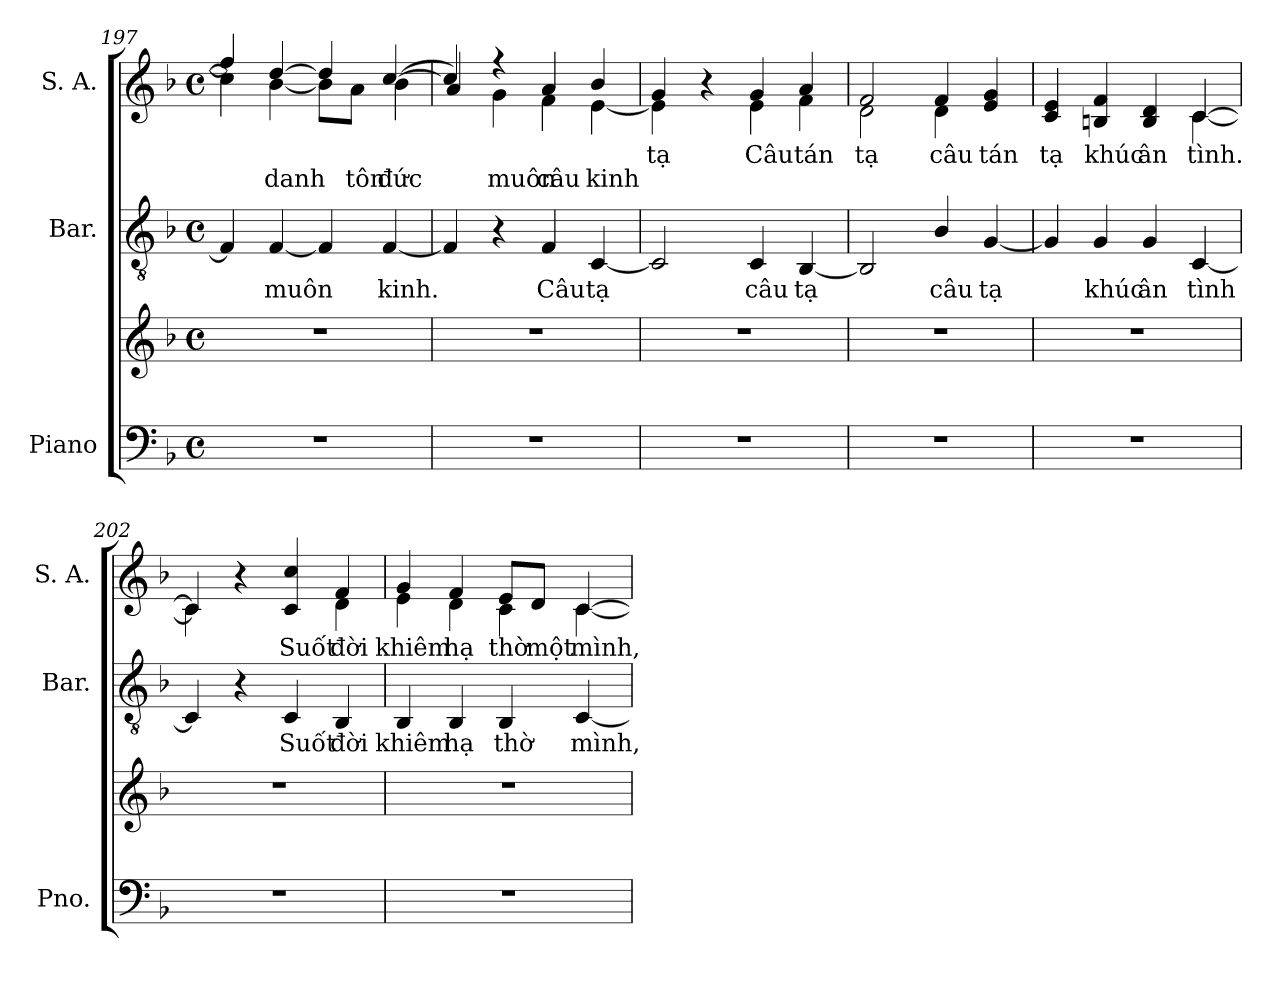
**kern	**kern	**kern	**text	**kern	**text	**text
*part3	*part3	*part2	*part2	*part1	*part1	*part1
*staff4	*staff3	*staff2	*staff2	*staff1	*staff1	*staff1
*I"Piano	*	*I"Bar.	*	*I"S. A.	*	*
*I'Pno.	*	*I'Bar.	*	*I'S. A.	*	*
!!LO:LB:g=z
*clefF4	*clefG2	*clefGv2	*	*clefG2	*	*
*k[b-]	*k[b-]	*k[b-]	*	*k[b-]	*	*
*F:	*F:	*F:	*	*F:	*	*
*M4/4	*M4/4	*M4/4	*	*M4/4	*	*
*met(c)	*met(c)	*met(c)	*	*met(c)	*	*
=197	=197	=197	=197	=197	=197	=197
*	*	*	*	*^	*	*
1r	1r	4F/]	.	4ff/]	4cc\]	.	.
!	!	!	!LO:LY:b	!	!	!LO:LY:b	!
!	!	!	!	!	!	!	!LO:LY:b
.	.	[4F/	muôn	[4dd/	[4b-\	.	danh
.	.	4F/]	.	4dd/]	8b-\L]	.	.
!	!	!	!	!	!	!	!LO:LY:b
.	.	.	.	.	8a\J	.	tôn
!	!	!	!LO:LY:b	!	!	!LO:LY:b	!
!	!	!	!	!	!	!	!LO:LY:b
.	.	[4F/	kinh.	[4cc/	(4b-\	.	đức
=198	=198	=198	=198	=198	=198	=198	=198
1r	1r	4F/]	.	4cc/]	4a/)	.	.
!	!	!	!	!	!	!	!LO:LY:b
.	.	4r	.	4r	4g\	.	muôn
!	!	!	!LO:LY:b	!	!	!LO:LY:b	!
!	!	!	!	!	!	!	!LO:LY:b
.	.	4F/	Câu	4a/	4f\	.	câu
!	!	!	!LO:LY:b	!	!	!LO:LY:b	!
!	!	!	!	!	!	!	!LO:LY:b
.	.	[4C/	tạ	4b-/	[4e\	.	kinh
=199	=199	=199	=199	=199	=199	=199	=199
!	!	!	!	!	!	!LO:LY:b	!
1r	1r	2C/]	.	4g/	4e\]	tạ	.
.	.	.	.	4r	4ryy	.	.
!	!	!	!LO:LY:b	!	!	!LO:LY:b	!
.	.	4C/	câu	4g/	4e\	Câu	.
!	!	!	!LO:LY:b	!	!	!LO:LY:b	!
.	.	[4BB-/	tạ	4a/	4f\	tán	.
=200	=200	=200	=200	=200	=200	=200	=200
!	!	!	!	!	!	!LO:LY:b	!
1r	1r	2BB-/]	.	2f/	2d\	tạ	.
!	!	!	!LO:LY:b	!	!	!LO:LY:b	!
.	.	4B-/	câu	4f/	4d\	câu	.
!	!	!	!LO:LY:b	!	!	!LO:LY:b	!
.	.	[4G/	tạ	4e/ 4g/	4ryy	tán	.
!!LO:LB:g=z	!!
=201	=201	=201	=201	=201	=201	=201	=201
!	!	!	!	!	!	!LO:LY:b	!
1r	1r	4G/]	.	4c/ 4e/	2.ryy	tạ	.
!	!	!	!LO:LY:b	!	!	!LO:LY:b	!
.	.	4G/	khúc	4Bn/ 4f/	.	khúc	.
!	!	!	!LO:LY:b	!	!	!LO:LY:b	!
.	.	4G/	ân	4B/ 4d/	.	ân	.
!	!	!	!LO:LY:b	!	!	!LO:LY:b	!
.	.	[4C/	tình	[4c/	[4c\	tình.	.
=202	=202	=202	=202	=202	=202	=202	=202
1r	1r	4C/]	.	4c/]	4c\]	.	.
.	.	4r	.	4r	2ryy	.	.
!	!	!	!LO:LY:b	!	!	!LO:LY:b	!
.	.	4C/	Suốt	4c/ 4cc/	.	Suốt	.
!	!	!	!LO:LY:b	!	!	!LO:LY:b	!
.	.	4BB-/	đời	4f/	4d\	đời	.
=203	=203	=203	=203	=203	=203	=203	=203
!	!	!	!LO:LY:b	!	!	!LO:LY:b	!
1r	1r	4BB-/	khiêm	4g/	4e\	khiêm	.
!	!	!	!LO:LY:b	!	!	!LO:LY:b	!
.	.	4BB-/	hạ	4f/	4d\	hạ	.
!	!	!	!LO:LY:b	!	!	!LO:LY:b	!
.	.	4BB-/	thờ	8e/L	4c\	thờ	.
!	!	!	!	!	!	!LO:LY:b	!
.	.	.	.	8d/J	.	một	.
!	!	!	!LO:LY:b	!	!	!LO:LY:b	!
.	.	[4C/	mình,	[4c/	[4c\	mình,	.
*	*	*	*	*v	*v	*	*
=	=	=	=	=	=	=
*-	*-	*-	*-	*-	*-	*-
